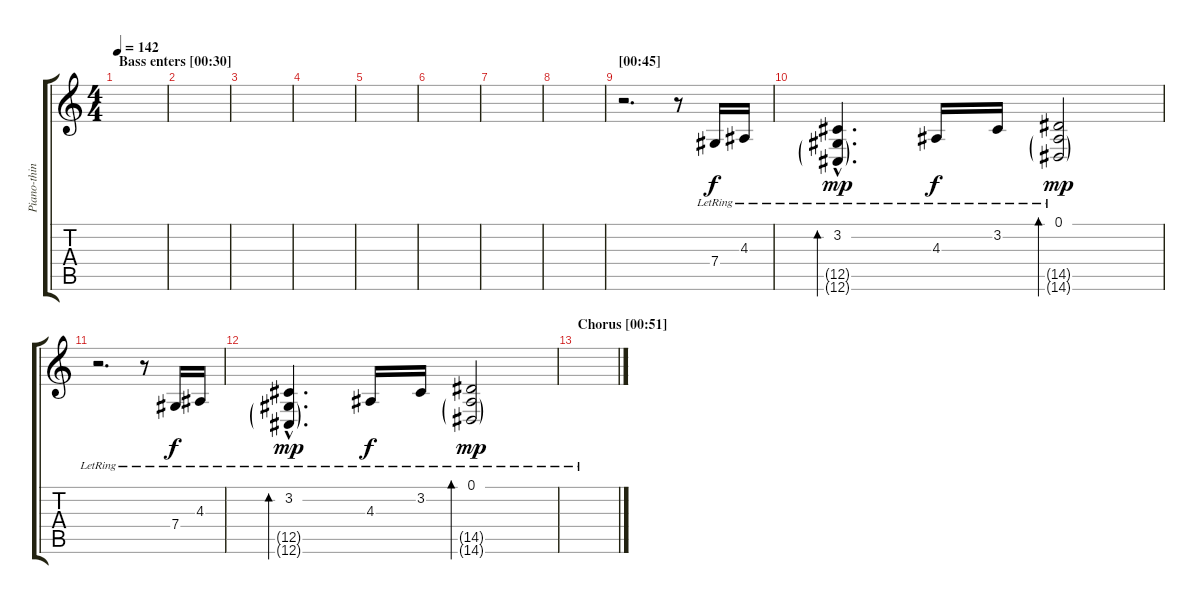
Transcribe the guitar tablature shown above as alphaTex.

\track ("Piano-thingy" "Piano-thin") {instrument vibraphone}
\staff {score tabs}
\tuning (Eb4 Bb3 Gb3 Db3 Ab2 Db2) {hide}
\ts (4 4)
\section ("" "Bass enters [00:30]")
\tempo 142
\clef g2
\ks c
|
|
|
|
|
|
|
|
\section ("" "[00:45]")
r.2{d} r.8 7.4{lr}.16 4.3{lr}.16 |
(3.2{hac lr} 12.5{g hac lr} 12.6{g hac lr}).4{d bd 60 dy mp} 4.3{lr}.16{dy f} 3.2{lr}.16 (0.1{lr} 14.5{g lr} 14.6{g lr}).2{bd 60 dy mp} |
r.2{d} r.8 7.4{lr}.16{dy f} 4.3{lr}.16 |
(3.2{hac lr} 12.5{g hac lr} 12.6{g hac lr}).4{d bd 60 dy mp} 4.3{lr}.16{dy f} 3.2{lr}.16 (0.1{lr} 14.5{g lr} 14.6{g lr}).2{bd 60 dy mp} |
\section ("" "Chorus [00:51]")
